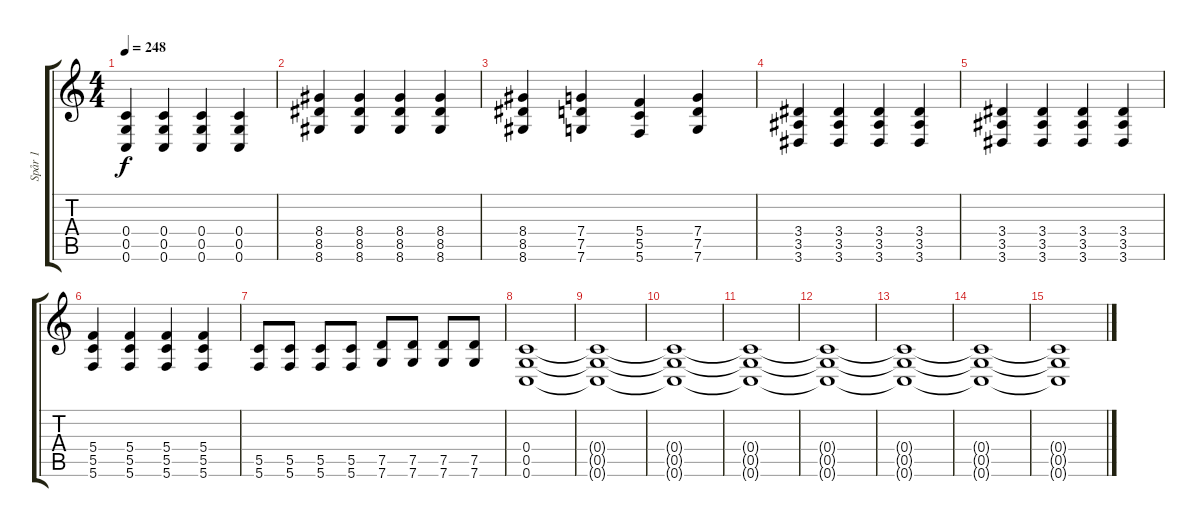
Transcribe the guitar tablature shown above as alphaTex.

\track ("Spår 1" "Spår 1") {instrument distortionguitar}
\staff {score tabs}
\tuning (D4 A3 F3 C3 G2 C2) {hide}
\ts (4 4)
\tempo 248
\clef g2
\ks c
(0.4 0.5 0.6).4{dy f} (0.4 0.5 0.6).4 (0.4 0.5 0.6).4 (0.4 0.5 0.6).4 |
(8.4 8.5 8.6).4 (8.4 8.5 8.6).4 (8.4 8.5 8.6).4 (8.4 8.5 8.6).4 |
(8.4 8.5 8.6).4 (7.4 7.5 7.6).4 (5.4 5.5 5.6).4 (7.4 7.5 7.6).4 |
(3.4 3.5 3.6).4 (3.4 3.5 3.6).4 (3.4 3.5 3.6).4 (3.4 3.5 3.6).4 |
(3.4 3.5 3.6).4 (3.4 3.5 3.6).4 (3.4 3.5 3.6).4 (3.4 3.5 3.6).4 |
(5.4 5.5 5.6).4 (5.4 5.5 5.6).4 (5.4 5.5 5.6).4 (5.4 5.5 5.6).4 |
(5.5 5.6).8 (5.5 5.6).8 (5.5 5.6).8 (5.5 5.6).8 (7.5 7.6).8 (7.5 7.6).8 (7.5 7.6).8 (7.5 7.6).8 |
(0.4 0.5 0.6).1 |
(0.4{t} 0.5{t} 0.6{t}).1 |
(0.4{t} 0.5{t} 0.6{t}).1 |
(0.4{t} 0.5{t} 0.6{t}).1 |
(0.4{t} 0.5{t} 0.6{t}).1 |
(0.4{t} 0.5{t} 0.6{t}).1 |
(0.4{t} 0.5{t} 0.6{t}).1 |
(0.4{t} 0.5{t} 0.6{t}).1
